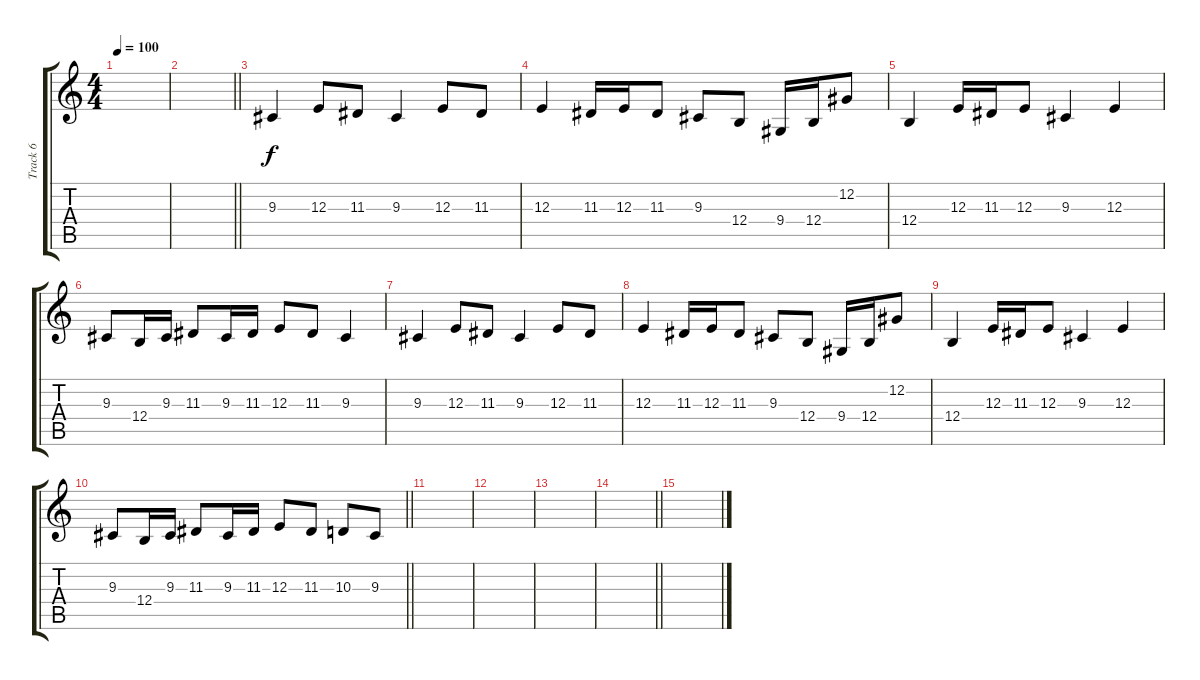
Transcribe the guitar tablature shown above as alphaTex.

\track ("Track 6" "Track 6") {instrument flute}
\staff {score tabs}
\tuning (Db4 Ab3 E3 B2 Gb2 B1) {hide}
\ts (4 4)
\tempo 100
\clef g2
\ks c
|
\barLineRight lightlight
|
\section ("" " ")
9.3.4 12.3.8 11.3.8 9.3.4 12.3.8 11.3.8 |
12.3.4 11.3.16 12.3.16 11.3.8 9.3.8 12.4.8 9.4.16 12.4.16 12.2.8 |
12.4.4 12.3.16 11.3.16 12.3.8 9.3.4 12.3.4 |
9.3.8 12.4.16 9.3.16 11.3.8 9.3.16 11.3.16 12.3.8 11.3.8 9.3.4 |
9.3.4 12.3.8 11.3.8 9.3.4 12.3.8 11.3.8 |
12.3.4 11.3.16 12.3.16 11.3.8 9.3.8 12.4.8 9.4.16 12.4.16 12.2.8 |
12.4.4 12.3.16 11.3.16 12.3.8 9.3.4 12.3.4 |
\barLineRight lightlight
9.3.8 12.4.16 9.3.16 11.3.8 9.3.16 11.3.16 12.3.8 11.3.8 10.3.8 9.3.8 |
\section ("" " ")
|
|
|
\barLineRight lightlight
|
\section ("" " ")
